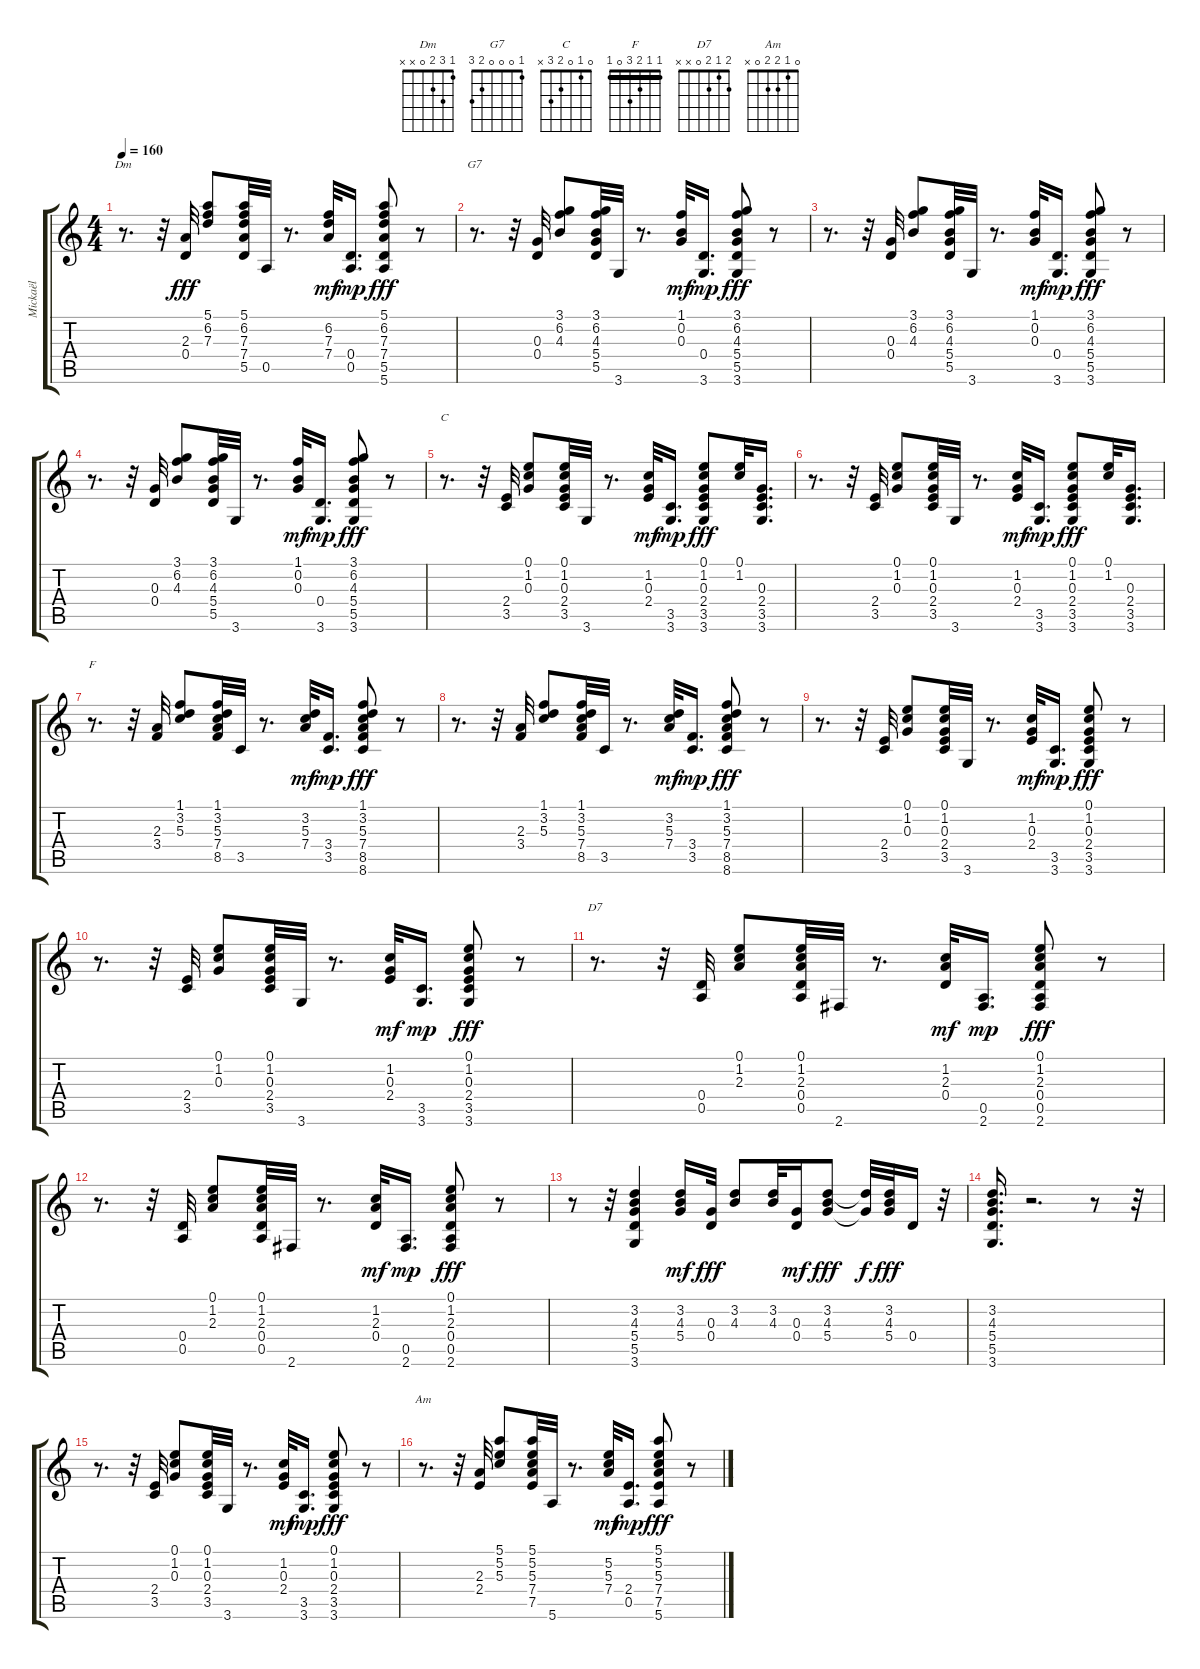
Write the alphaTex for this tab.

\track ("Mickaël" "Mickaël") {instrument electricguitarjazz}
\staff {score tabs}
\tuning (E4 B3 G3 D3 A2 E2) {hide}
\chord ("Dm" 1 3 2 0 x x)
\chord ("G7" 1 0 0 0 2 3)
\chord ("C" 0 1 0 2 3 x)
\chord ("F" 1 1 2 3 0 1) {barre 1}
\chord ("D7" 2 1 2 0 x x)
\chord ("Am" 0 1 2 2 0 x)
\ts (4 4)
\tempo 160
\clef g2
\ks c
r.8{d ch "Dm" dy fff} r.32 (2.3 0.4).32 (5.1 6.2 7.3).8 (5.1 6.2 7.3 7.4 5.5).32 0.5.32 r.8{d} (6.2 7.3 7.4).32{dy mf} (0.4 0.5).16{d dy mp} (5.1 6.2 7.3 7.4 5.5 5.6).8{dy fff} r.8 |
r.8{d ch "G7"} r.32 (0.3 0.4).32 (3.1 6.2 4.3).8 (3.1 6.2 4.3 5.4 5.5).32 3.6.32 r.8{d} (1.1 0.2 0.3).32{dy mf} (0.4 3.6).16{d dy mp} (3.1 6.2 4.3 5.4 5.5 3.6).8{dy fff} r.8 |
r.8{d} r.32 (0.3 0.4).32 (3.1 6.2 4.3).8 (3.1 6.2 4.3 5.4 5.5).32 3.6.32 r.8{d} (1.1 0.2 0.3).32{dy mf} (0.4 3.6).16{d dy mp} (3.1 6.2 4.3 5.4 5.5 3.6).8{dy fff} r.8 |
r.8{d} r.32 (0.3 0.4).32 (3.1 6.2 4.3).8 (3.1 6.2 4.3 5.4 5.5).32 3.6.32 r.8{d} (1.1 0.2 0.3).32{dy mf} (0.4 3.6).16{d dy mp} (3.1 6.2 4.3 5.4 5.5 3.6).8{dy fff} r.8 |
r.8{d ch "C"} r.32 (2.4 3.5).32 (0.1 1.2 0.3).8 (0.1 1.2 0.3 2.4 3.5).32 3.6.32 r.8{d} (1.2 0.3 2.4).32{dy mf} (3.5 3.6).16{d dy mp} (0.1 1.2 0.3 2.4 3.5 3.6).8{dy fff} (0.1 1.2).32 (0.3 2.4 3.5 3.6).16{d} |
r.8{d} r.32 (2.4 3.5).32 (0.1 1.2 0.3).8 (0.1 1.2 0.3 2.4 3.5).32 3.6.32 r.8{d} (1.2 0.3 2.4).32{dy mf} (3.5 3.6).16{d dy mp} (0.1 1.2 0.3 2.4 3.5 3.6).8{dy fff} (0.1 1.2).32 (0.3 2.4 3.5 3.6).16{d} |
r.8{d ch "F"} r.32 (2.3 3.4).32 (1.1 3.2 5.3).8 (1.1 3.2 5.3 7.4 8.5).32 3.5.32 r.8{d} (3.2 5.3 7.4).32{dy mf} (3.4 3.5).16{d dy mp} (1.1 3.2 5.3 7.4 8.5 8.6).8{dy fff} r.8 |
r.8{d} r.32 (2.3 3.4).32 (1.1 3.2 5.3).8 (1.1 3.2 5.3 7.4 8.5).32 3.5.32 r.8{d} (3.2 5.3 7.4).32{dy mf} (3.4 3.5).16{d dy mp} (1.1 3.2 5.3 7.4 8.5 8.6).8{dy fff} r.8 |
r.8{d} r.32 (2.4 3.5).32 (0.1 1.2 0.3).8 (0.1 1.2 0.3 2.4 3.5).32 3.6.32 r.8{d} (1.2 0.3 2.4).32{dy mf} (3.5 3.6).16{d dy mp} (0.1 1.2 0.3 2.4 3.5 3.6).8{dy fff} r.8 |
r.8{d} r.32 (2.4 3.5).32 (0.1 1.2 0.3).8 (0.1 1.2 0.3 2.4 3.5).32 3.6.32 r.8{d} (1.2 0.3 2.4).32{dy mf} (3.5 3.6).16{d dy mp} (0.1 1.2 0.3 2.4 3.5 3.6).8{dy fff} r.8 |
r.8{d ch "D7"} r.32 (0.4 0.5).32 (0.1 1.2 2.3).8 (0.1 1.2 2.3 0.4 0.5).32 2.6.32 r.8{d} (1.2 2.3 0.4).32{dy mf} (0.5 2.6).16{d dy mp} (0.1 1.2 2.3 0.4 0.5 2.6).8{dy fff} r.8 |
r.8{d} r.32 (0.4 0.5).32 (0.1 1.2 2.3).8 (0.1 1.2 2.3 0.4 0.5).32 2.6.32 r.8{d} (1.2 2.3 0.4).32{dy mf} (0.5 2.6).16{d dy mp} (0.1 1.2 2.3 0.4 0.5 2.6).8{dy fff} r.8 |
r.8 r.32 (3.2 4.3 5.4 5.5 3.6).4 (3.2 4.3 5.4).16{dy mf} (0.3 0.4).32{dy fff} (3.2 4.3).8 (3.2 4.3).32 (0.3 0.4).16{dy mf} (3.2 4.3 5.4).8{dy fff} (3.2{t} 5.4{t}).32{dy f} (3.2 4.3 5.4).32{dy fff} 0.4.16 r.32 |
(3.2 4.3 5.4 5.5 3.6).16{d} r.2{d} r.8 r.32 |
r.8{d} r.32 (2.4 3.5).32 (0.1 1.2 0.3).8 (0.1 1.2 0.3 2.4 3.5).32 3.6.32 r.8{d} (1.2 0.3 2.4).32{dy mf} (3.5 3.6).16{d dy mp} (0.1 1.2 0.3 2.4 3.5 3.6).8{dy fff} r.8 |
r.8{d ch "Am"} r.32 (2.3 2.4).32 (5.1 5.2 5.3).8 (5.1 5.2 5.3 7.4 7.5).32 5.6.32 r.8{d} (5.2 5.3 7.4).32{dy mf} (2.4 0.5).16{d dy mp} (5.1 5.2 5.3 7.4 7.5 5.6).8{dy fff} r.8
